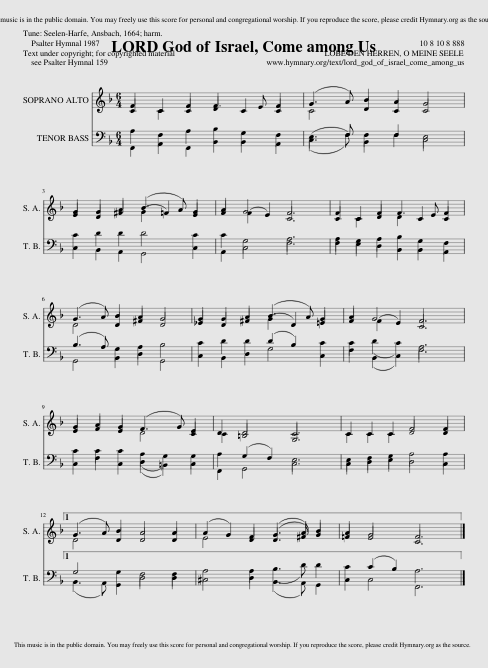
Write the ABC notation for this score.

X:1
%%score ( 1 2 ) ( 3 4 )
L:1/8
M:6/4
I:linebreak $
K:F
V:1 treble
V:2 treble
V:3 bass
V:4 bass
V:1
 F2 C2 F2 F3 E F2 | (G3 A) B2 A2 G4 |$ G2 G2 A2 (B3 A) G2 | A2 G4 F6 | F2 C2 F2 F3 E F2 |$ %5
 (G3 A) B2 A2 G4 | G2 G2 A2 (B3 A) G2 | A2 G4 F6 |$ G2 A2 G2 (F3 G) E2 | D2 D4 C6 | %10
 C2 C2 C2 F4 F2 |1$ (G3 A) B2 A4 A2 | (A2 G2) F2 (G3 A) B2 | A2 G4 F6 |] %14
V:2
 C2 C2 C2 D2 C2 C2 | C4 D2 C2 C4 |$ E2 D2 ^F2 (G2 =F2) E2 | F2 (F2 E2) C6 | C2 C2 D2 D2 C2 C2 |$ %5
 D4 D2 ^F2 D4 | _E2 D2 ^F2 (G2 D2) =E2 | F2 (F2 E2) C6 |$ E2 F2 E2 D4 C2 | C2 =B,4 G,6 | %10
 C2 C2 C2 D4 D2 |1$ D4 D2 D4 D2 | E4 D2 (D3 ^F) G2 | =F2 E4 C6 |] %14
V:3
 A,2 F,2 A,2 B,2 G,2 F,2 | (E,3 F,) F,2 F,2 E,4 |$ C2 D2 D2 D4 C2 | C2 G,4 A,6 | A,2 G,2 A,2 B,2 G,2 F,2 |$ %5
 (B,3 A,) G,2 A,2 B,4 | C2 D2 D2 (D2 B,2) C2 | C2 (D2 C2) A,6 |$ C2 C2 C2 (A,2 G,2) G,2 | A,2 (G,2 F,2) E,6 | %10
 E,2 F,2 G,2 A,4 A,2 |1$ G,4 G,2 F,4 F,2 | A,4 A,2 (B,3 D) D2 | C2 (C2 B,2) A,6 |] %14
V:4
 F,,2 A,,2 F,,2 B,,2 B,,2 A,,2 | (C,3 F,) B,,2 F,2 C,4 |$ C,2 B,,2 A,,2 G,,4 C,2 | A,,2 C,4 F,6 | F,2 E,2 D,2 B,,2 B,,2 A,,2 |$ %5
 G,,4 B,,2 D,2 G,,4 | C,2 B,,2 D,2 G,4 C,2 | F,2 (B,,2 C,2) F,6 |$ C,2 F,2 C,2 (D,2 =B,,2) C,2 | F,,2 G,,4 C,6 | %10
 C,2 D,2 E,2 D,4 C,2 |1$ (B,,3 A,,) G,,2 D,4 D,2 | ^C,4 D,2 (B,,3 A,,) G,,2 | C,2 C,4 F,,6 |] %14
